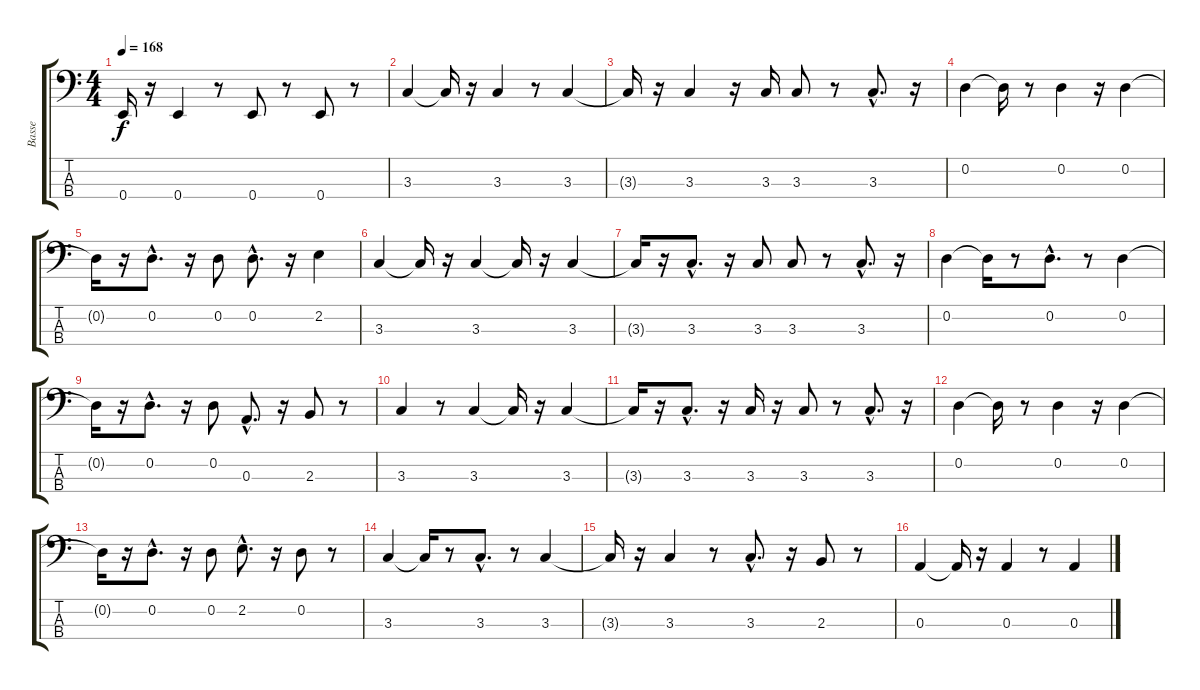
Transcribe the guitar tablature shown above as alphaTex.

\track ("Basse" "Basse") {instrument electricbassfinger}
\staff {score tabs}
\tuning (G2 D2 A1 E1) {hide}
\ts (4 4)
\tempo 168
\clef f4
\ks c
0.4{t}.16{dy f} r.16 0.4.4 r.8 0.4.8 r.8 0.4.8 r.8 |
3.3.4 3.3{t}.16 r.16 3.3.4 r.8 3.3.4 |
3.3{t}.16 r.16 3.3.4 r.16 3.3.16 3.3.8 r.8 3.3{hac}.8{d} r.16 |
0.2.4 0.2{t}.16 r.8 0.2.4 r.16 0.2.4 |
0.2{t}.16 r.16 0.2{hac}.8{d} r.16 0.2.8 0.2{hac}.8{d} r.16 2.2.4 |
3.3.4 3.3{t}.16 r.16 3.3.4 3.3{t}.16 r.16 3.3.4 |
3.3{t}.16 r.16 3.3{hac}.8{d} r.16 3.3.8 3.3.8 r.8 3.3{hac}.8{d} r.16 |
0.2.4 0.2{t}.16 r.8 0.2{hac}.8{d} r.8 0.2.4 |
0.2{t}.16 r.16 0.2{hac}.8{d} r.16 0.2.8 0.3{hac}.8{d} r.16 2.3.8 r.8 |
3.3.4 r.8 3.3.4 3.3{t}.16 r.16 3.3.4 |
3.3{t}.16 r.16 3.3{hac}.8{d} r.16 3.3.16 r.16 3.3.8 r.8 3.3{hac}.8{d} r.16 |
0.2.4 0.2{t}.16 r.8 0.2.4 r.16 0.2.4 |
0.2{t}.16 r.16 0.2{hac}.8{d} r.16 0.2.8 2.2{hac}.8{d} r.16 0.2.8 r.8 |
3.3.4 3.3{t}.16 r.8 3.3{hac}.8{d} r.8 3.3.4 |
3.3{t}.16 r.16 3.3.4 r.8 3.3{hac}.8{d} r.16 2.3.8 r.8 |
0.3.4 0.3{t}.16 r.16 0.3.4 r.8 0.3.4
